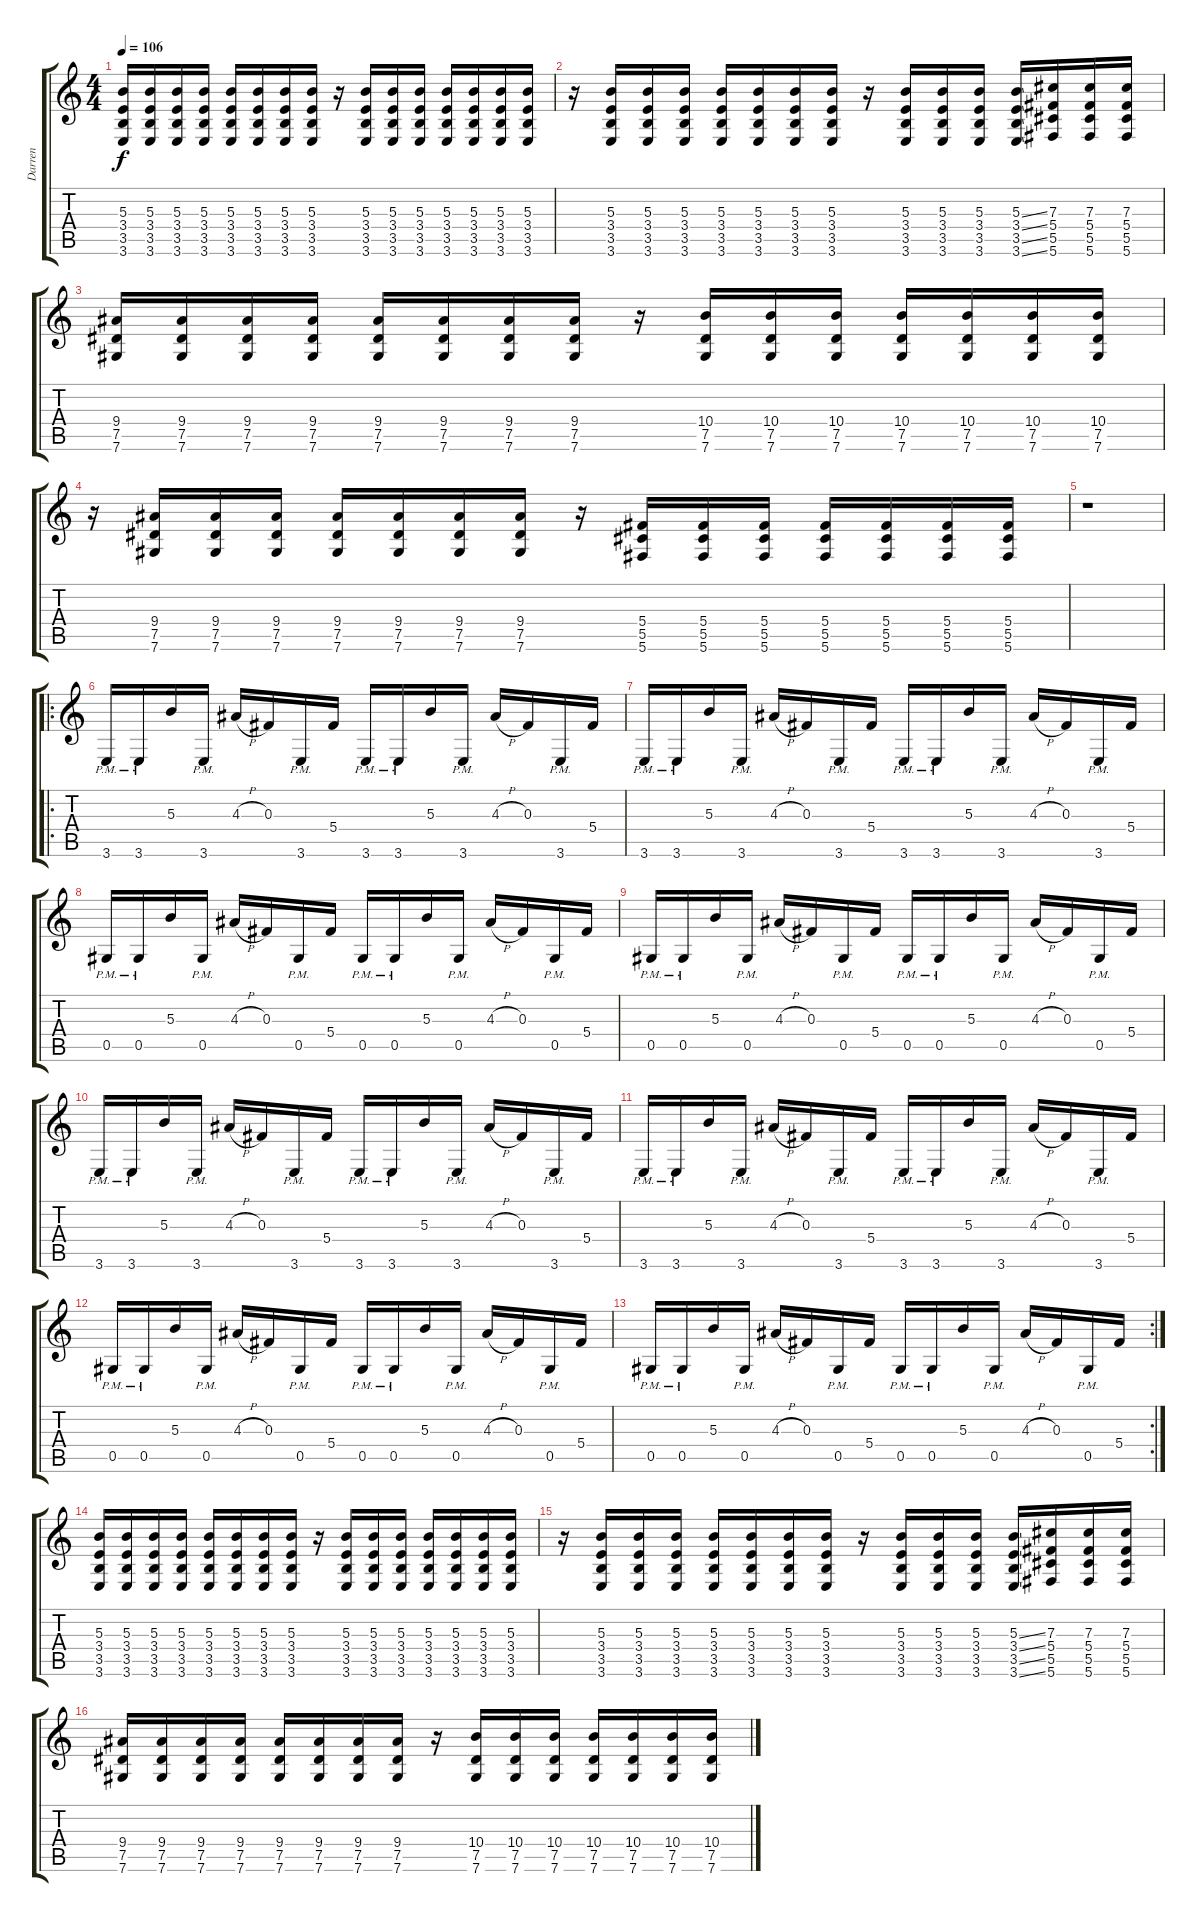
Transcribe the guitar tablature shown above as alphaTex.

\track ("Darren" "Darren") {instrument distortionguitar}
\staff {score tabs}
\tuning (Eb4 Bb3 Gb3 Db3 Ab2 Db2) {hide}
\ts (4 4)
\tempo 106
\clef g2
\ks c
(5.3 3.4 3.5 3.6).16{dy f instrument distortionguitar} (5.3 3.4 3.5 3.6).16 (5.3 3.4 3.5 3.6).16 (5.3 3.4 3.5 3.6).16 (5.3 3.4 3.5 3.6).16 (5.3 3.4 3.5 3.6).16 (5.3 3.4 3.5 3.6).16 (5.3 3.4 3.5 3.6).16 r.16 (5.3 3.4 3.5 3.6).16 (5.3 3.4 3.5 3.6).16 (5.3 3.4 3.5 3.6).16 (5.3 3.4 3.5 3.6).16 (5.3 3.4 3.5 3.6).16 (5.3 3.4 3.5 3.6).16 (5.3 3.4 3.5 3.6).16 |
r.16 (5.3 3.4 3.5 3.6).16 (5.3 3.4 3.5 3.6).16 (5.3 3.4 3.5 3.6).16 (5.3 3.4 3.5 3.6).16 (5.3 3.4 3.5 3.6).16 (5.3 3.4 3.5 3.6).16 (5.3 3.4 3.5 3.6).16 r.16 (5.3 3.4 3.5 3.6).16 (5.3 3.4 3.5 3.6).16 (5.3 3.4 3.5 3.6).16 (5.3{ss} 3.4{ss} 3.5{ss} 3.6{ss}).16 (7.3 5.4 5.5 5.6).16 (7.3 5.4 5.5 5.6).16 (7.3 5.4 5.5 5.6).16 |
(9.4 7.5 7.6).16 (9.4 7.5 7.6).16 (9.4 7.5 7.6).16 (9.4 7.5 7.6).16 (9.4 7.5 7.6).16 (9.4 7.5 7.6).16 (9.4 7.5 7.6).16 (9.4 7.5 7.6).16 r.16 (10.4 7.5 7.6).16 (10.4 7.5 7.6).16 (10.4 7.5 7.6).16 (10.4 7.5 7.6).16 (10.4 7.5 7.6).16 (10.4 7.5 7.6).16 (10.4 7.5 7.6).16 |
r.16 (9.4 7.5 7.6).16 (9.4 7.5 7.6).16 (9.4 7.5 7.6).16 (9.4 7.5 7.6).16 (9.4 7.5 7.6).16 (9.4 7.5 7.6).16 (9.4 7.5 7.6).16 r.16 (5.4 5.5 5.6).16 (5.4 5.5 5.6).16 (5.4 5.5 5.6).16 (5.4 5.5 5.6).16 (5.4 5.5 5.6).16 (5.4 5.5 5.6).16 (5.4 5.5 5.6).16 |
r.1 |
\ro
3.6{pm}.16 3.6{pm}.16 5.3.16 3.6{pm}.16 4.3{h}.16 0.3.16 3.6{pm}.16 5.4.16 3.6{pm}.16 3.6{pm}.16 5.3.16 3.6{pm}.16 4.3{h}.16 0.3.16 3.6{pm}.16 5.4.16 |
3.6{pm}.16 3.6{pm}.16 5.3.16 3.6{pm}.16 4.3{h}.16 0.3.16 3.6{pm}.16 5.4.16 3.6{pm}.16 3.6{pm}.16 5.3.16 3.6{pm}.16 4.3{h}.16 0.3.16 3.6{pm}.16 5.4.16 |
0.5{pm}.16 0.5{pm}.16 5.3.16 0.5{pm}.16 4.3{h}.16 0.3.16 0.5{pm}.16 5.4.16 0.5{pm}.16 0.5{pm}.16 5.3.16 0.5{pm}.16 4.3{h}.16 0.3.16 0.5{pm}.16 5.4.16 |
0.5{pm}.16 0.5{pm}.16 5.3.16 0.5{pm}.16 4.3{h}.16 0.3.16 0.5{pm}.16 5.4.16 0.5{pm}.16 0.5{pm}.16 5.3.16 0.5{pm}.16 4.3{h}.16 0.3.16 0.5{pm}.16 5.4.16 |
3.6{pm}.16 3.6{pm}.16 5.3.16 3.6{pm}.16 4.3{h}.16 0.3.16 3.6{pm}.16 5.4.16 3.6{pm}.16 3.6{pm}.16 5.3.16 3.6{pm}.16 4.3{h}.16 0.3.16 3.6{pm}.16 5.4.16 |
3.6{pm}.16 3.6{pm}.16 5.3.16 3.6{pm}.16 4.3{h}.16 0.3.16 3.6{pm}.16 5.4.16 3.6{pm}.16 3.6{pm}.16 5.3.16 3.6{pm}.16 4.3{h}.16 0.3.16 3.6{pm}.16 5.4.16 |
0.5{pm}.16 0.5{pm}.16 5.3.16 0.5{pm}.16 4.3{h}.16 0.3.16 0.5{pm}.16 5.4.16 0.5{pm}.16 0.5{pm}.16 5.3.16 0.5{pm}.16 4.3{h}.16 0.3.16 0.5{pm}.16 5.4.16 |
\rc 2
0.5{pm}.16 0.5{pm}.16 5.3.16 0.5{pm}.16 4.3{h}.16 0.3.16 0.5{pm}.16 5.4.16 0.5{pm}.16 0.5{pm}.16 5.3.16 0.5{pm}.16 4.3{h}.16 0.3.16 0.5{pm}.16 5.4.16 |
(5.3 3.4 3.5 3.6).16{instrument distortionguitar} (5.3 3.4 3.5 3.6).16 (5.3 3.4 3.5 3.6).16 (5.3 3.4 3.5 3.6).16 (5.3 3.4 3.5 3.6).16 (5.3 3.4 3.5 3.6).16 (5.3 3.4 3.5 3.6).16 (5.3 3.4 3.5 3.6).16 r.16 (5.3 3.4 3.5 3.6).16 (5.3 3.4 3.5 3.6).16 (5.3 3.4 3.5 3.6).16 (5.3 3.4 3.5 3.6).16 (5.3 3.4 3.5 3.6).16 (5.3 3.4 3.5 3.6).16 (5.3 3.4 3.5 3.6).16 |
r.16 (5.3 3.4 3.5 3.6).16 (5.3 3.4 3.5 3.6).16 (5.3 3.4 3.5 3.6).16 (5.3 3.4 3.5 3.6).16 (5.3 3.4 3.5 3.6).16 (5.3 3.4 3.5 3.6).16 (5.3 3.4 3.5 3.6).16 r.16 (5.3 3.4 3.5 3.6).16 (5.3 3.4 3.5 3.6).16 (5.3 3.4 3.5 3.6).16 (5.3{ss} 3.4{ss} 3.5{ss} 3.6{ss}).16 (7.3 5.4 5.5 5.6).16 (7.3 5.4 5.5 5.6).16 (7.3 5.4 5.5 5.6).16 |
(9.4 7.5 7.6).16 (9.4 7.5 7.6).16 (9.4 7.5 7.6).16 (9.4 7.5 7.6).16 (9.4 7.5 7.6).16 (9.4 7.5 7.6).16 (9.4 7.5 7.6).16 (9.4 7.5 7.6).16 r.16 (10.4 7.5 7.6).16 (10.4 7.5 7.6).16 (10.4 7.5 7.6).16 (10.4 7.5 7.6).16 (10.4 7.5 7.6).16 (10.4 7.5 7.6).16 (10.4 7.5 7.6).16
